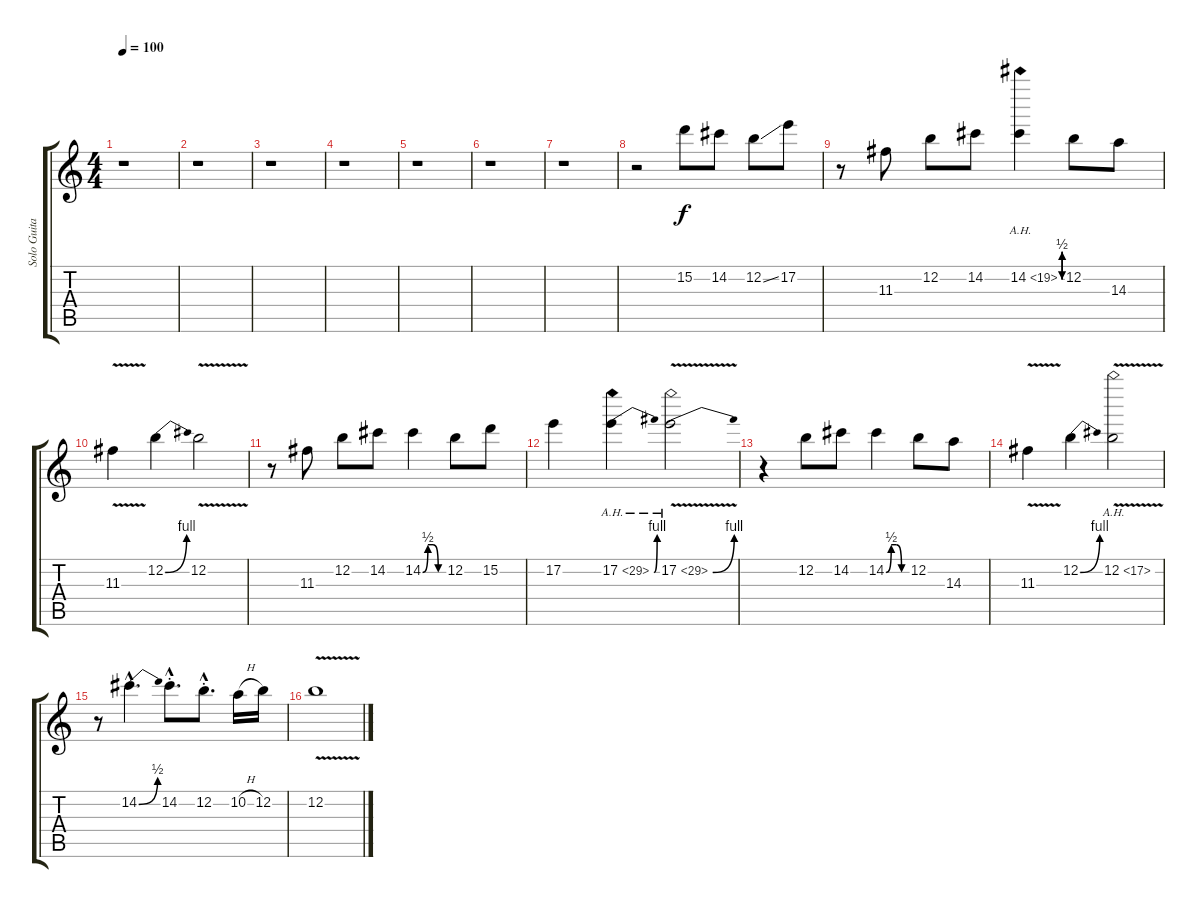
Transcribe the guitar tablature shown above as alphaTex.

\track ("Solo Guitar" "Solo Guita") {instrument overdrivenguitar}
\staff {score tabs}
\tuning (E4 B3 G3 D3 A2 E2) {hide}
\ts (4 4)
\tempo 100
\clef g2
\ks c
r.1{dy f instrument overdrivenguitar} |
r.1 |
r.1 |
r.1 |
r.1 |
r.1 |
r.1 |
r.2{volume 9} 15.2.8 14.2.8 12.2{ss}.8 17.2.8 |
r.8{volume 14} 11.3.8 12.2.8 14.2.8 14.2{be (custom 0 0 15 2 30 2 45 0 60 0) ah 5}.4 12.2.8 14.3.8 |
11.3{v}.4 12.2{be (bend 0 0 60 4)}.4 12.2{v}.2 |
r.8 11.3.8 12.2.8 14.2.8 14.2{be (custom 0 0 15 2 30 2 45 0 60 0)}.4 12.2.8 15.2.8 |
17.2.4 17.2{be (bend 0 0 60 4) ah 12}.4 17.2{be (bend 0 0 60 4) ah 12 v}.2 |
r.4 12.2.8 14.2.8 14.2{be (custom 0 0 15 2 30 2 45 0 60 0)}.4 12.2.8 14.3.8 |
11.3{v}.4 12.2{be (bend 0 0 60 4)}.4 12.2{ah 5 v}.2 |
r.8 14.2{be (bend 0 0 60 2) hac}.4{d} 14.2{hac st}.8{d} 12.2{hac st}.8{d} 10.2{h}.16 12.2.16 |
12.2{v}.1
